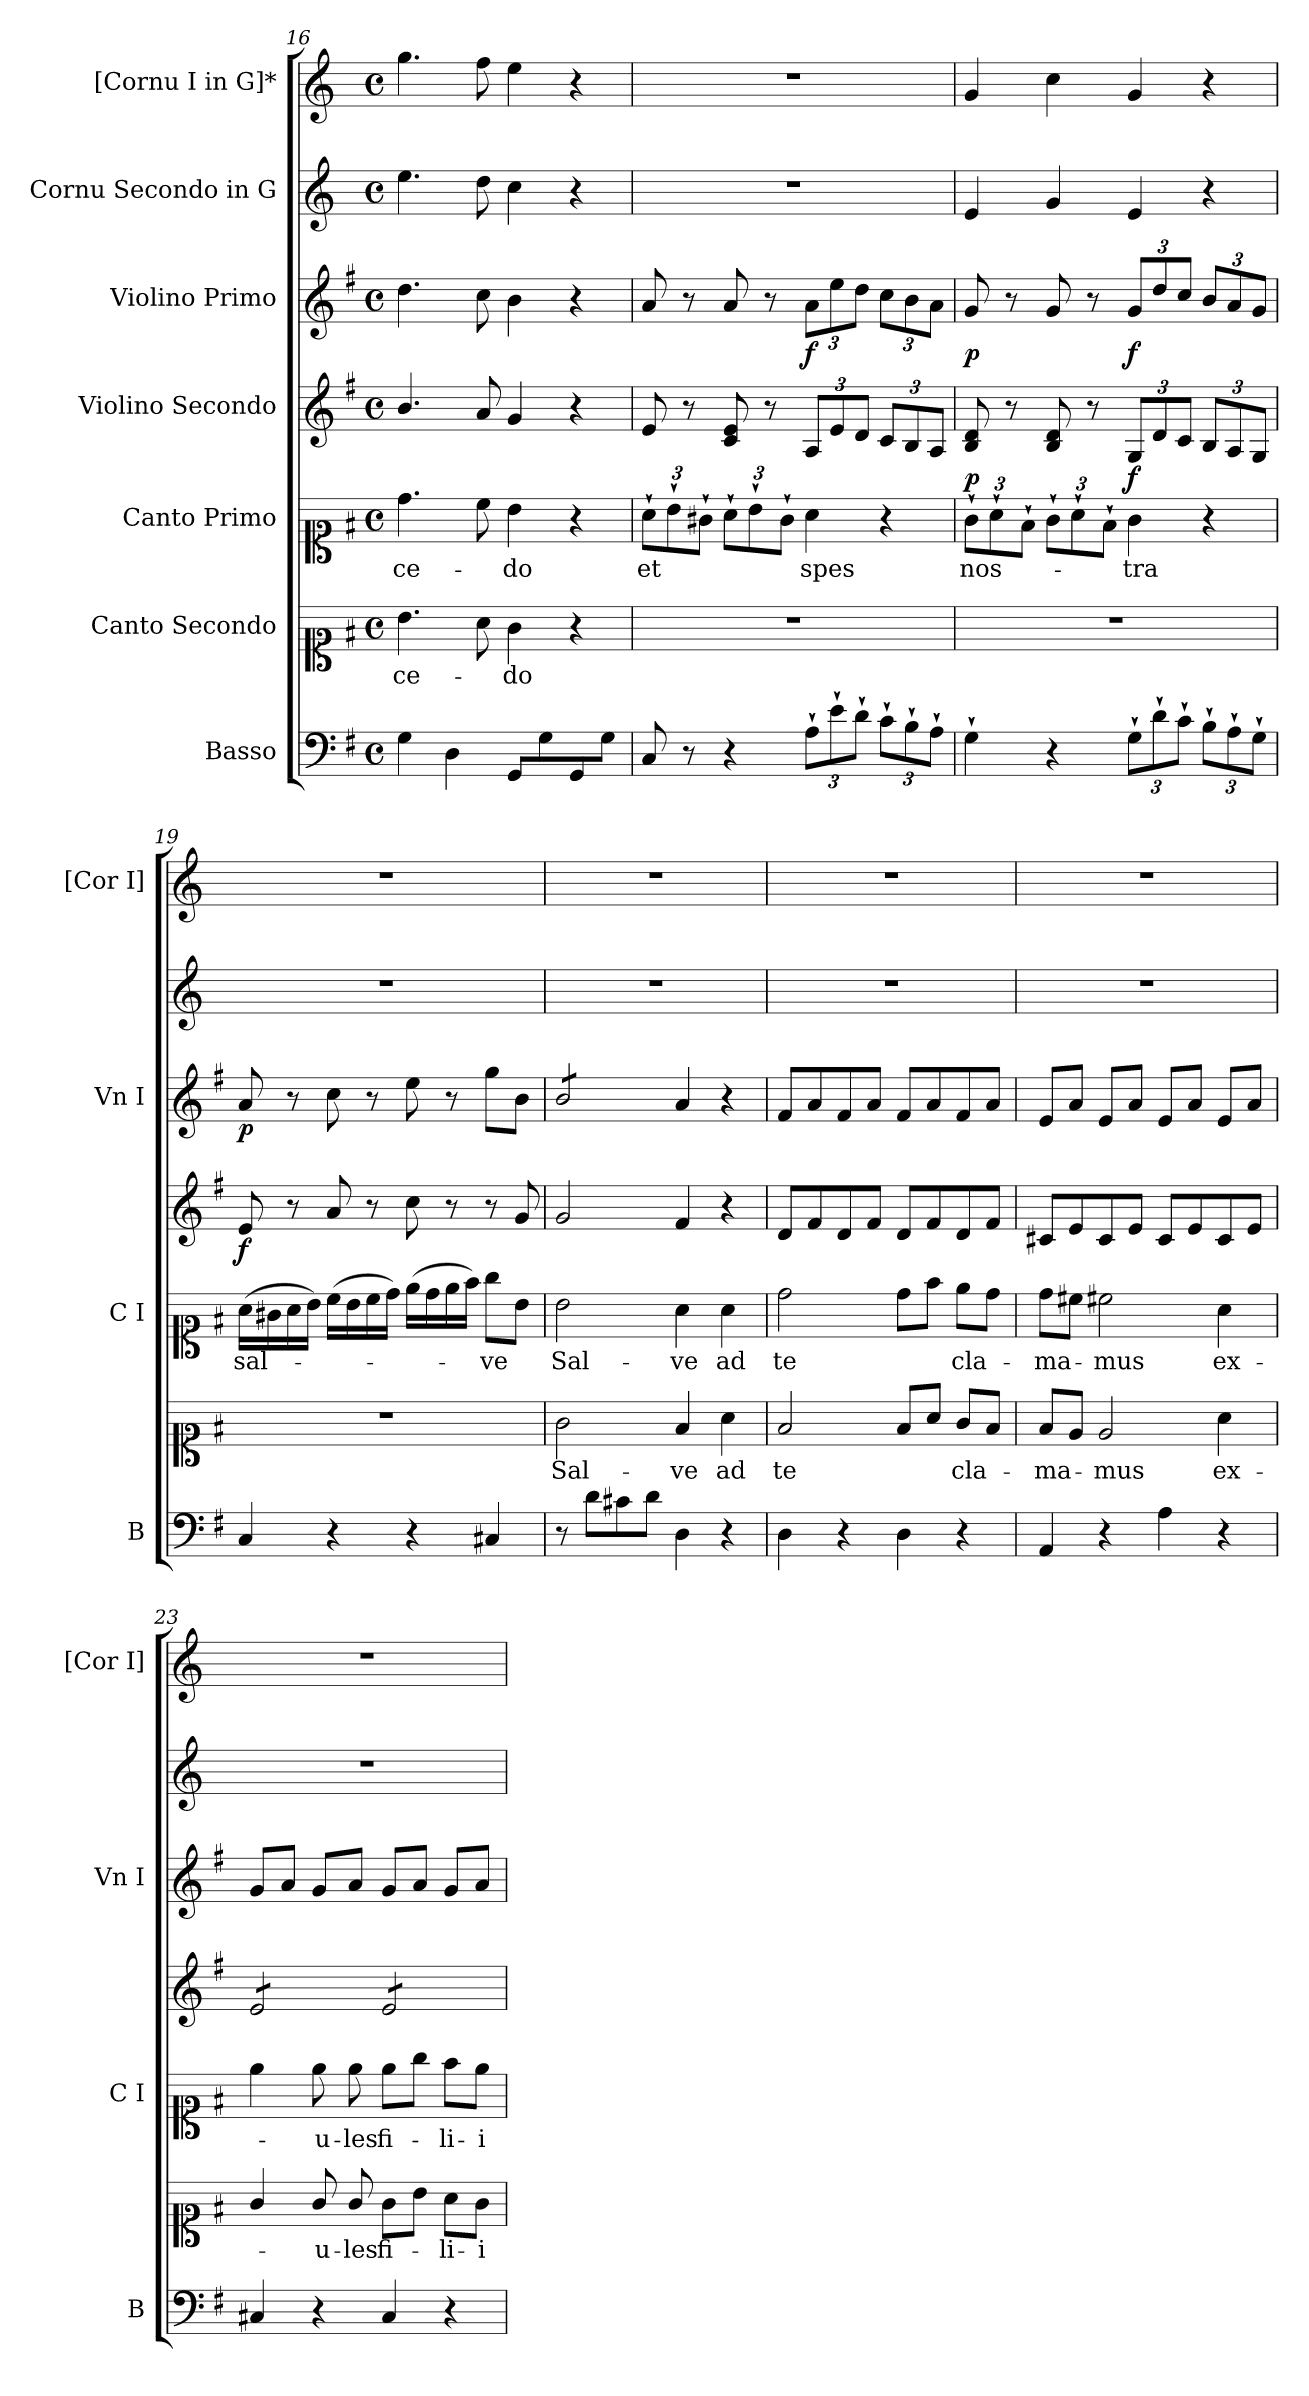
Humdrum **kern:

**kern	**kern	**text	**kern	**text	**kern	**dynam	**kern	**dynam	**kern	**kern
*part7	*part6	*part6	*part5	*part5	*part4	*part4	*part3	*part3	*part2	*part1
*staff7	*staff6	*staff6	*staff5	*staff5	*staff4	*staff4	*staff3	*staff3	*staff2	*staff1
*I"Basso	*I"Canto Secondo	*	*I"Canto Primo	*	*I"Violino Secondo	*	*I"Violino Primo	*	*I"Cornu Secondo in G	*I"[Cornu I in G]*
*I'B	*	*	*I'C I	*	*	*	*I'Vn I	*	*	*I'[Cor I]
*clefF4	*clefC1	*	*clefC1	*	*clefG2	*	*clefG2	*	*clefG2	*clefG2
*	*	*	*	*	*	*	*	*	*ITrd3c5	*ITrd3c5
*k[f#]	*k[f#]	*	*k[f#]	*	*k[f#]	*	*k[f#]	*	*k[f#]	*k[f#]
*M4/4	*M4/4	*	*M4/4	*	*M4/4	*	*M4/4	*	*M4/4	*M4/4
*met(c)	*met(c)	*	*met(c)	*	*met(c)	*	*met(c)	*	*met(c)	*met(c)
=16	=16	=16	=16	=16	=16	=16	=16	=16	=16	=16
4G	4.b	-ce-	4.dd	-ce-	4.b/	.	4.dd	.	4.b	4.dd
4D	.	.	.	.	.	.	.	.	.	.
.	8a	.	8cc	.	8a	.	8cc	.	8a	8cc
8GG/L	4g	-do	4b	-do	4g	.	4b	.	4g	4b
8G\	.	.	.	.	.	.	.	.	.	.
8GG/	4r	.	4r	.	4r	.	4r	.	4r	4r
8G\J	.	.	.	.	.	.	.	.	.	.
=17	=17	=17	=17	=17	=17	=17	=17	=17	=17	=17
8C	1r	.	12a`L	et	8e	.	8a	.	1r	1r
.	.	.	12b`	.	.	.	.	.	.	.
8r	.	.	.	.	8r	.	8r	.	.	.
.	.	.	12g#X`J	.	.	.	.	.	.	.
4r	.	.	12a`L	.	8c 8e	.	8a	.	.	.
.	.	.	12b`	.	.	.	.	.	.	.
.	.	.	.	.	8r	.	8r	.	.	.
.	.	.	12g#`J	.	.	.	.	.	.	.
12A`L	.	.	4a	spes	12AL	.	12a/L	f	.	.
12e`	.	.	.	.	12e	.	12ee\	.	.	.
12d`J	.	.	.	.	12dJ	.	12dd\J	.	.	.
12c`L	.	.	4r	.	12cL	.	12ccL	.	.	.
12B`	.	.	.	.	12B	.	12b	.	.	.
12A`J	.	.	.	.	12AJ	.	12aJ	.	.	.
=18	=18	=18	=18	=18	=18	=18	=18	=18	=18	=18
4G`	1r	.	12g`L	nos-	8B 8d	p	8g	p	4B	4d
.	.	.	12a`	.	.	.	.	.	.	.
.	.	.	.	.	8r	.	8r	.	.	.
.	.	.	12f#`J	.	.	.	.	.	.	.
4r	.	.	12g`L	.	8B 8d	.	8g	.	4d	4g
.	.	.	12a`	.	.	.	.	.	.	.
.	.	.	.	.	8r	.	8r	.	.	.
.	.	.	12f#`J	.	.	.	.	.	.	.
12G`L	.	.	4g	-tra	12GL	f	12g/L	f	4B	4d
12d`	.	.	.	.	12d	.	12dd	.	.	.
12c`J	.	.	.	.	12cJ	.	12ccJ	.	.	.
12B`L	.	.	4r	.	12BL	.	12bL	.	4r	4r
12A`	.	.	.	.	12A	.	12a	.	.	.
12G`J	.	.	.	.	12GJ	.	12gJ	.	.	.
=19	=19	=19	=19	=19	=19	=19	=19	=19	=19	=19
4C	1r	.	(>16aLL	sal-	8e	f	8a	p	1r	1r
.	.	.	16g#X	.	.	.	.	.	.	.
.	.	.	16a	.	8r	.	8r	.	.	.
.	.	.	16bJJ)	.	.	.	.	.	.	.
4r	.	.	(>16ccLL	.	8a	.	8cc	.	.	.
.	.	.	16b	.	.	.	.	.	.	.
.	.	.	16cc	.	8r	.	8r	.	.	.
.	.	.	16ddJJ)	.	.	.	.	.	.	.
4r	.	.	(>16eeLL	.	8cc	.	8ee	.	.	.
.	.	.	16dd	.	.	.	.	.	.	.
.	.	.	16ee	.	8r	.	8r	.	.	.
.	.	.	16ff#JJ)	.	.	.	.	.	.	.
4C#X	.	.	8ggL	-ve	8r	.	8ggL	.	.	.
.	.	.	8bJ	.	8g	.	8bJ	.	.	.
=20	=20	=20	=20	=20	=20	=20	=20	=20	=20	=20
*	*	*	*	*	*	*	*tremolo	*	*	*
8r	2g	Sal-	2b	Sal-	2g	.	8b/L	.	1r	1r
8dL	.	.	.	.	.	.	8b/	.	.	.
8c#X	.	.	.	.	.	.	8b/	.	.	.
8dJ	.	.	.	.	.	.	8b/J	.	.	.
*	*	*	*	*	*	*	*Xtremolo	*	*	*
4D	4f#	-ve	4a	-ve	4f#	.	4a	.	.	.
4r	4a	ad	4a	ad	4r	.	4r	.	.	.
=21	=21	=21	=21	=21	=21	=21	=21	=21	=21	=21
4D	2f#	te	2dd	te	8dL	.	8f#L	.	1r	1r
.	.	.	.	.	8f#	.	8a	.	.	.
4r	.	.	.	.	8d	.	8f#	.	.	.
.	.	.	.	.	8f#J	.	8aJ	.	.	.
4D	8f#/L	.	8ddL	.	8dL	.	8f#L	.	.	.
.	8aJ	.	8ff#J	.	8f#	.	8a	.	.	.
4r	8gL	cla-	8eeL	cla-	8d	.	8f#	.	.	.
.	8f#J	.	8ddJ	.	8f#J	.	8aJ	.	.	.
=22	=22	=22	=22	=22	=22	=22	=22	=22	=22	=22
4AA	8f#L	-ma-	8ddL	-ma-	8c#XL	.	8eL	.	1r	1r
.	8eJ	.	8cc#XJ	.	8e	.	8aJ	.	.	.
4r	2e	-mus	2cc#X	-mus	8c#	.	8eL	.	.	.
.	.	.	.	.	8eJ	.	8aJ	.	.	.
4A	.	.	.	.	8c#L	.	8eL	.	.	.
.	.	.	.	.	8e	.	8aJ	.	.	.
4r	4a	ex-	4a	ex-	8c#	.	8eL	.	.	.
.	.	.	.	.	8eJ	.	8aJ	.	.	.
=23	=23	=23	=23	=23	=23	=23	=23	=23	=23	=23
*	*	*	*	*	*tremolo	*	*	*	*	*
4C#X	4g/	.	4ee	.	8eL	.	8gL	.	1r	1r
.	.	.	.	.	8e	.	8aJ	.	.	.
4r	8g/	-u-	8ee	-u-	8e	.	8gL	.	.	.
.	8g/	-les	8ee	-les	8eJ	.	8aJ	.	.	.
4C#	8gL	fi-	8eeL	fi-	8eL	.	8gL	.	.	.
.	8bJ	.	8ggJ	.	8e	.	8aJ	.	.	.
4r	8aL	-li-	8ff#L	-li-	8e	.	8gL	.	.	.
.	8gJ	-i	8eeJ	-i	8eJ	.	8aJ	.	.	.
*	*	*	*	*	*Xtremolo	*	*	*	*	*
=	=	=	=	=	=	=	=	=	=	=
*-	*-	*-	*-	*-	*-	*-	*-	*-	*-	*-
